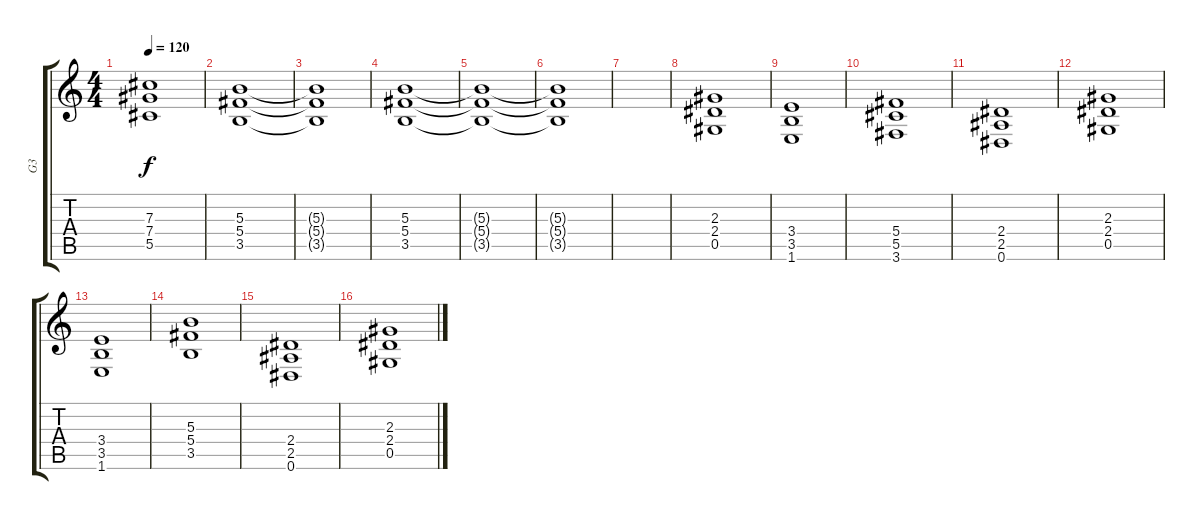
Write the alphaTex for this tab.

\track ("G3 " "G3 ") {instrument distortionguitar}
\staff {score tabs}
\tuning (Eb4 Bb3 Gb3 Db3 Ab2 Eb2) {hide}
\ts (4 4)
\tempo 120
\clef g2
\ks c
(7.3 7.4 5.5).1{dy f} |
(5.3 5.4 3.5).1 |
(5.3{t} 5.4{t} 3.5{t}).1 |
(5.3 5.4 3.5).1 |
(5.3{t} 5.4{t} 3.5{t}).1 |
(5.3{t} 5.4{t} 3.5{t}).1 |
|
(2.3 2.4 0.5).1 |
(3.4 3.5 1.6).1 |
(5.4 5.5 3.6).1 |
(2.4 2.5 0.6).1 |
(2.3 2.4 0.5).1 |
(3.4 3.5 1.6).1 |
(5.3 5.4 3.5).1 |
(2.4 2.5 0.6).1 |
(2.3 2.4 0.5).1
